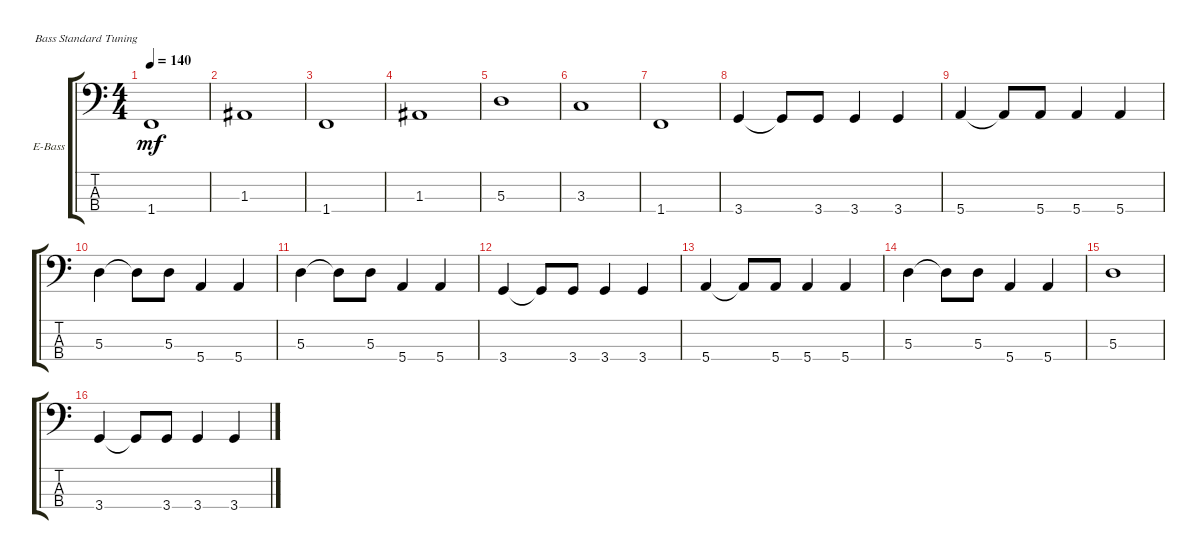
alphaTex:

\defaultSystemsLayout 4
\bracketExtendMode groupsimilarinstruments
\firstSystemTrackNameOrientation horizontal
\otherSystemsTrackNameOrientation horizontal
\track ("Electric Bass" "E-Bass") {instrument electricbassfinger}
\staff {score tabs}
\tuning (G2 D2 A1 E1)
\ts (4 4)
\tempo 140
\clef f4
\ks c
1.4.1{dy mf} |
1.3.1 |
1.4.1 |
1.3.1 |
5.3.1 |
3.3.1 |
1.4.1 |
3.4.4 3.4{t}.8 3.4.8 3.4.4 3.4.4 |
5.4.4 5.4{t}.8 5.4.8 5.4.4 5.4.4 |
5.3.4 5.3{t}.8 5.3.8 5.4.4 5.4.4 |
5.3.4 5.3{t}.8 5.3.8 5.4.4 5.4.4 |
3.4.4 3.4{t}.8 3.4.8 3.4.4 3.4.4 |
5.4.4 5.4{t}.8 5.4.8 5.4.4 5.4.4 |
5.3.4 5.3{t}.8 5.3.8 5.4.4 5.4.4 |
5.3.1 |
3.4.4 3.4{t}.8 3.4.8 3.4.4 3.4.4
